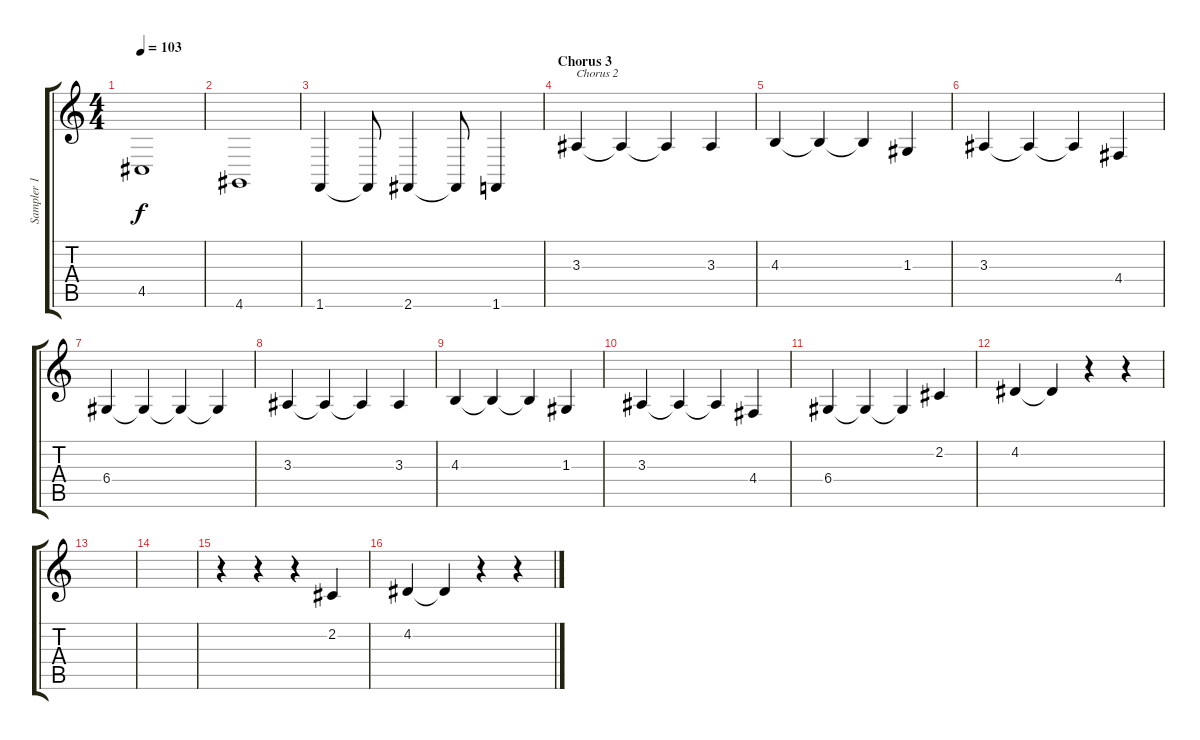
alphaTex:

\track ("Sampler 1 (Joseph Hahn)" "Sampler 1 ") {instrument stringensemble1}
\staff {score tabs}
\tuning (E4 B3 G3 D3 A2 E2) {hide}
\ts (4 4)
\tempo 103
\clef g2
\ks c
4.5.1{dy f} |
4.6.1 |
1.6.4 1.6{t}.8 2.6.4 2.6{t}.8 1.6.4 |
\section ("" "Chorus 3")
3.3.4{txt "Chorus 2" volume 7} 3.3{t}.4 3.3{t}.4 3.3.4 |
4.3.4 4.3{t}.4 4.3{t}.4 1.3.4 |
3.3.4 3.3{t}.4 3.3{t}.4 4.4.4 |
6.4.4 6.4{t}.4 6.4{t}.4 6.4{t}.4 |
3.3.4 3.3{t}.4 3.3{t}.4 3.3.4 |
4.3.4 4.3{t}.4 4.3{t}.4 1.3.4 |
3.3.4 3.3{t}.4 3.3{t}.4 4.4.4 |
6.4.4 6.4{t}.4 6.4{t}.4 2.2.4{volume 13 instrument lead3calliope} |
4.2.4 4.2{t}.4 r.4 r.4 |
|
|
r.4 r.4 r.4 2.2.4{volume 13 instrument lead3calliope} |
4.2.4 4.2{t}.4 r.4 r.4
